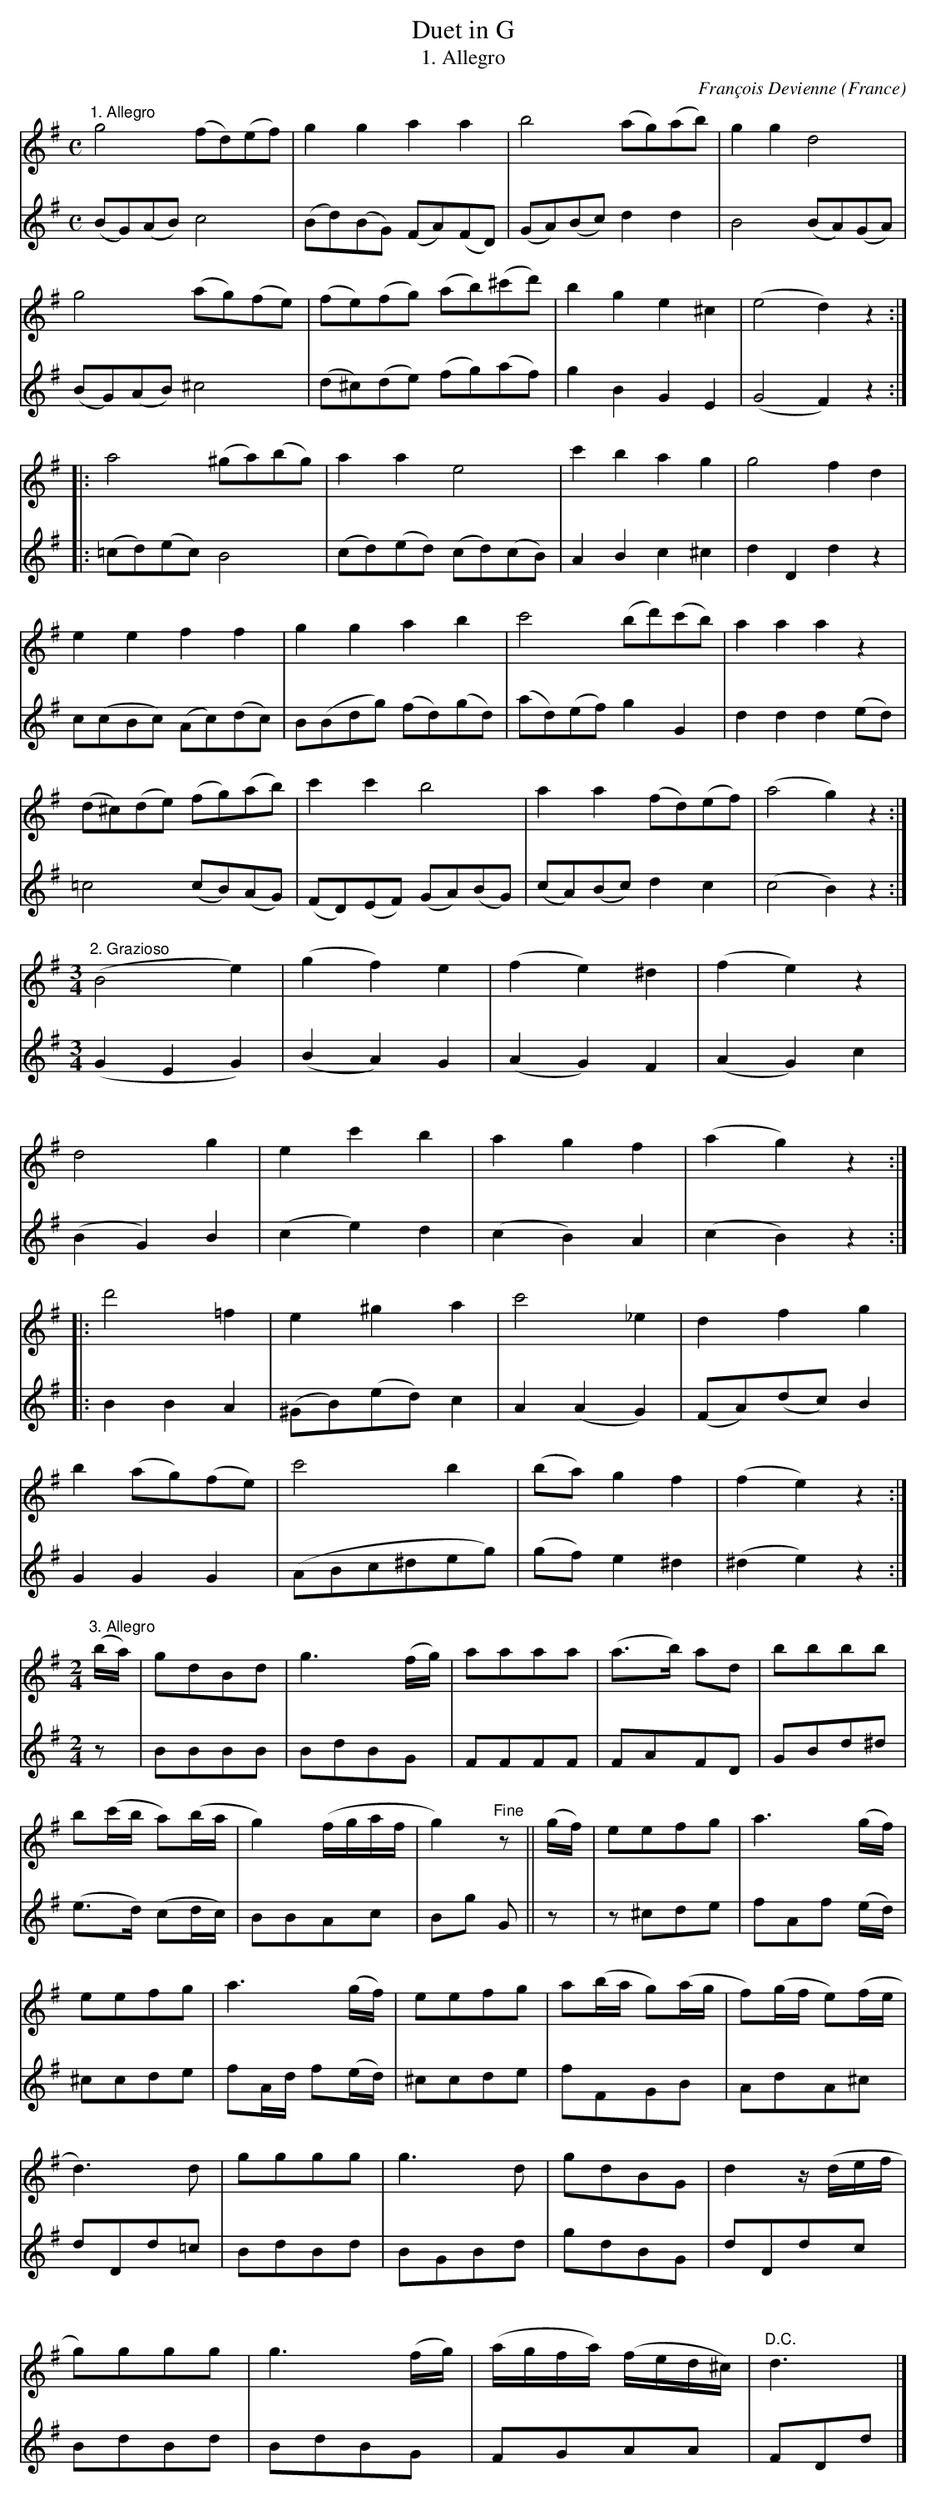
X:1
T:Duet in G
T:1. Allegro
C:Fran\ccois Devienne
O:France
V:1 Program 1 73 %Flute
V:2 Program 2 73 %Flute
M:C
L:1/8
K:G
V:1
"1. Allegro"g4 (fd)(ef)|g2g2a2a2|b4 (ag)(ab)|g2g2d4|
V:2
(BG)(AB) c4|(Bd)(BG) (FA)(FD)|(GA)(Bc) d2d2|B4 (BA)(GA)|
V:1
g4 (ag)(fe)|(fe)(fg) (ab)(^c'd')|b2g2e2^c2|(e4d2) z2:|
V:2
(BG)(AB) ^c4|(d^c)(de) (fg)(af)|g2B2G2E2|(G4F2) z2:|
V:1
|:a4 (^ga)(bg)|a2a2e4|c'2b2a2g2|g4f2d2|
V:2
|:(=cd)(ec) B4|(cd)(ed) (cd)(cB)|A2B2c2^c2|d2D2 d2 z2|
V:1
e2e2f2f2|g2g2a2b2|c'4 (bd')(c'b)|a2a2a2 z2|
V:2
c(cBc) (Ac)(dc)|B(Bdg) (fd)(gd)|(ad)(ef)g2G2|d2d2d2 (ed)|
V:1
(d^c)(de) (fg)(ab)|c'2c'2b4|a2a2 (fd)(ef)|(a4g2) z2 :|
V:2
=c4 (cB)(AG)|(FD)(EF) (GA)(BG)|(cA)(Bc) d2c2|(c4B2) z2:|
V:1
M:3/4
L:1/4
K:Em
"2. Grazioso"(B2e)|(gf)e|(fe)^d|(fe) z|
V:2
M:3/4
L:1/4
K:Em
(GEG)|(BA)G|(AG)F|(AG)c|
V:1
d2g|ec'b|agf|(ag) z:|
V:2
(BG)B|(ce)d|(cB)A|(cB) z:|
V:1
|:d'2=f|e^ga|c'2_e|dfg|
V:2
|:BBA|(^G/B/)(e/d/)c|A(AG)|(F/A/)(d/c/)B|
V:1
b (a/g/)(f/e/)|c'2b|(b/a/)gf|(fe) z:|
V:2
GGG|(A/B/c/^d/e/g/)|(g/f/)e^d|(^de) z:|
V:1
M:2/4
L:1/8
K:G
"3. Allegro"(b/a/)|gdBd|g3(f/g/)|aaaa|(a>b) ad|bbbb|
V:2
M:2/4
L:1/8
K:G
z|BBBB|BdBG|FFFF|FAFD|GBd^d|
V:1
b(c'/b/ a)(b/a/|g2)(f/g/a/f/|g2) "Fine"z ||(g/f/)|eefg|a3 (g/f/)|
V:2
(e>d) (cd/c/)|BBAc|Bg G|| z |z ^cde|fAf (e/d/)|
V:1
eefg|a3 (g/f/)|eefg|a(b/a/ g)(a/g/|f)(g/f/ e)(f/e/|
V:2
^ccde|fA/d/ f(e/d/)|^ccde|fFGB|AdA^c|
V:1
d3)d|gggg|g3d|gdBG|d2 z/ (d/e/f/|
V:2
dDd=c|BdBd|BGBd|gdBG|dDdc|
V:1
g)ggg|g3 (f/g/)|(a/g/f/a/) (f/e/d/^c/)|"D.C."d3|]
V:2
BdBd|BdBG|FGAA|FDd|]
